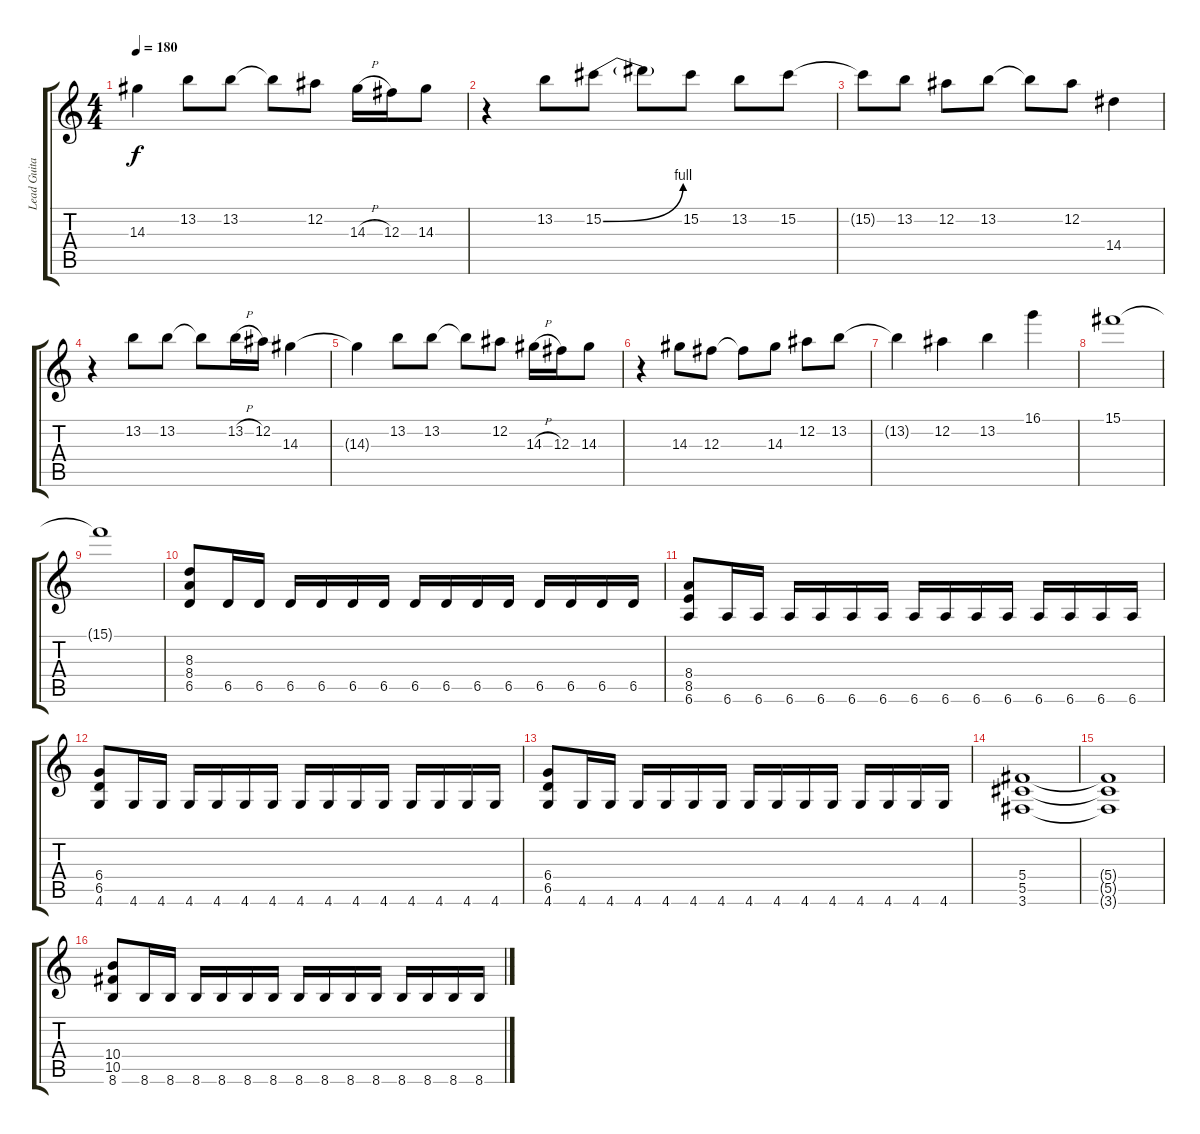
\track ("Lead Guitar" "Lead Guita") {instrument overdrivenguitar}
\staff {score tabs}
\tuning (Eb4 Bb3 Gb3 Db3 Ab2 Eb2) {hide}
\ts (4 4)
\tempo 180
\clef g2
\ks c
14.3{t}.4{dy f} 13.2.8 13.2.8 13.2{t}.8 12.2.8 14.3{h}.16 12.3.16 14.3.8 |
r.4 13.2.8 15.2{be (bend 0 0 60 4)}.8 15.2{t}.8 15.2.8 13.2.8 15.2.8 |
15.2{t}.8 13.2.8 12.2.8 13.2.8 13.2{t}.8 12.2.8 14.4.4 |
r.4 13.2.8 13.2.8 13.2{t}.8 13.2{h}.16 12.2.16 14.3.4 |
14.3{t}.4 13.2.8 13.2.8 13.2{t}.8 12.2.8 14.3{h}.16 12.3.16 14.3.8 |
r.4 14.3.8 12.3.8 12.3{t}.8 14.3.8 12.2.8 13.2.8 |
13.2{t}.4 12.2.4 13.2.4 16.1.4 |
15.1.1 |
15.1{t}.1 |
(8.3 8.4 6.5).8 6.5.16 6.5.16 6.5.16 6.5.16 6.5.16 6.5.16 6.5.16 6.5.16 6.5.16 6.5.16 6.5.16 6.5.16 6.5.16 6.5.16 |
(8.4 8.5 6.6).8 6.6.16 6.6.16 6.6.16 6.6.16 6.6.16 6.6.16 6.6.16 6.6.16 6.6.16 6.6.16 6.6.16 6.6.16 6.6.16 6.6.16 |
(6.4 6.5 4.6).8 4.6.16 4.6.16 4.6.16 4.6.16 4.6.16 4.6.16 4.6.16 4.6.16 4.6.16 4.6.16 4.6.16 4.6.16 4.6.16 4.6.16 |
(6.4 6.5 4.6).8 4.6.16 4.6.16 4.6.16 4.6.16 4.6.16 4.6.16 4.6.16 4.6.16 4.6.16 4.6.16 4.6.16 4.6.16 4.6.16 4.6.16 |
(5.4 5.5 3.6).1 |
(5.4{t} 5.5{t} 3.6{t}).1 |
(10.4 10.5 8.6).8 8.6.16 8.6.16 8.6.16 8.6.16 8.6.16 8.6.16 8.6.16 8.6.16 8.6.16 8.6.16 8.6.16 8.6.16 8.6.16 8.6.16
